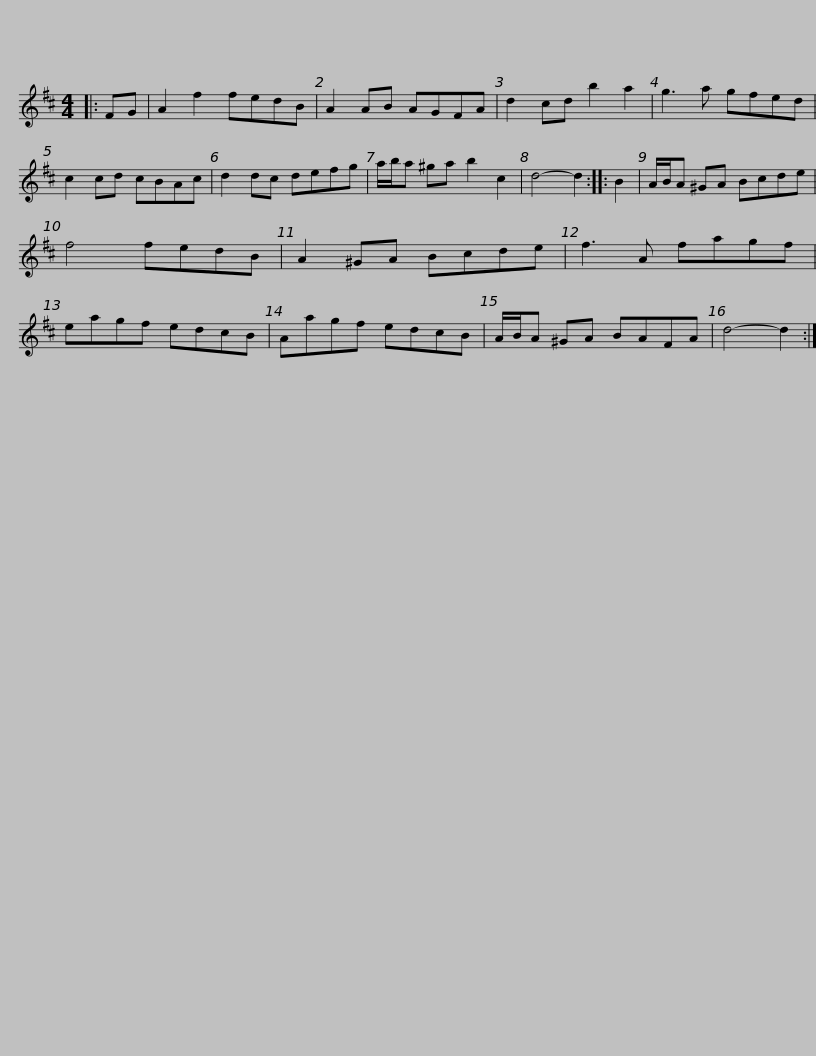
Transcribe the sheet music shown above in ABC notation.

X:1
L:1/8
M:4/4
I:linebreak $
K:D
V:1 treble
V:1
|: FG | A2 f2 fedB | A2 AB AGFA | d2 cd b2 a2 | g3 a gfed | %5
 c2 cd cBAc | d2 dc defg |$ a/b/a ^ga b2 c2 | d4- d2 :: B2 | %10
 A/B/A ^GA Bcde | f4 fedB | A2 ^GA Bcde | f3 A fagf |$ eagf edcB | %15
 Aagf edcB | A/B/A ^GA BAFA | d4- d2 :| %18
